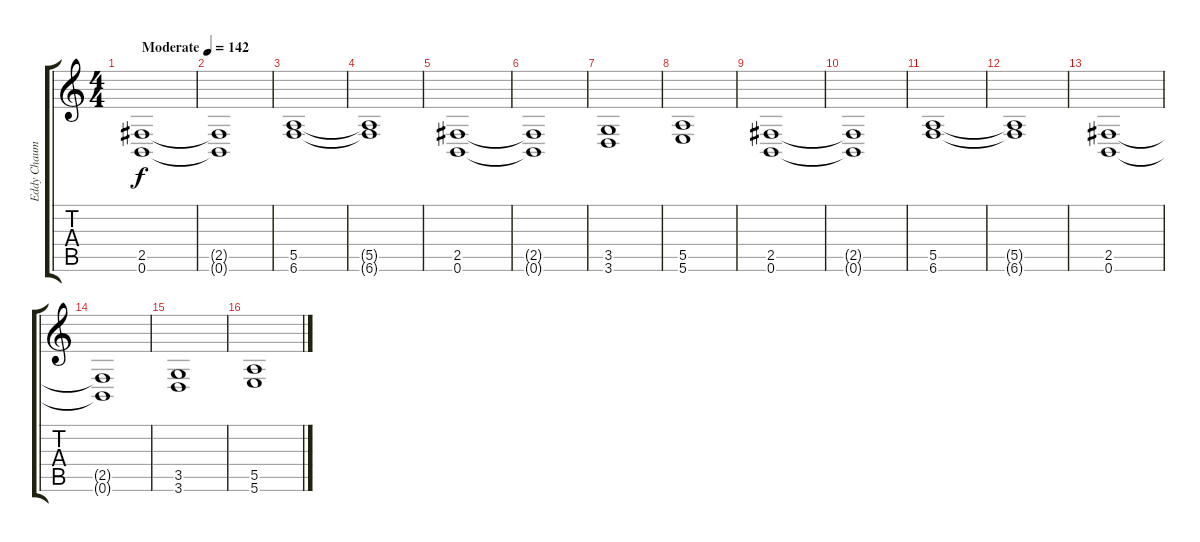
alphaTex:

\track ("Eddy Chaumulot (Rythm)" "Eddy Chaum") {instrument distortionguitar}
\staff {score tabs}
\tuning (B3 Gb3 D3 A2 E2 B1) {hide}
\ts (4 4)
\tempo (142 "Moderate")
\clef g2
\ks c
(2.5 0.6).1{dy f instrument distortionguitar} |
(2.5{t} 0.6{t}).1 |
(5.5 6.6).1 |
(5.5{t} 6.6{t}).1 |
(2.5 0.6).1 |
(2.5{t} 0.6{t}).1 |
(3.5 3.6).1 |
(5.5 5.6).1 |
(2.5 0.6).1 |
(2.5{t} 0.6{t}).1 |
(5.5 6.6).1 |
(5.5{t} 6.6{t}).1 |
(2.5 0.6).1 |
(2.5{t} 0.6{t}).1 |
(3.5 3.6).1 |
(5.5 5.6).1
